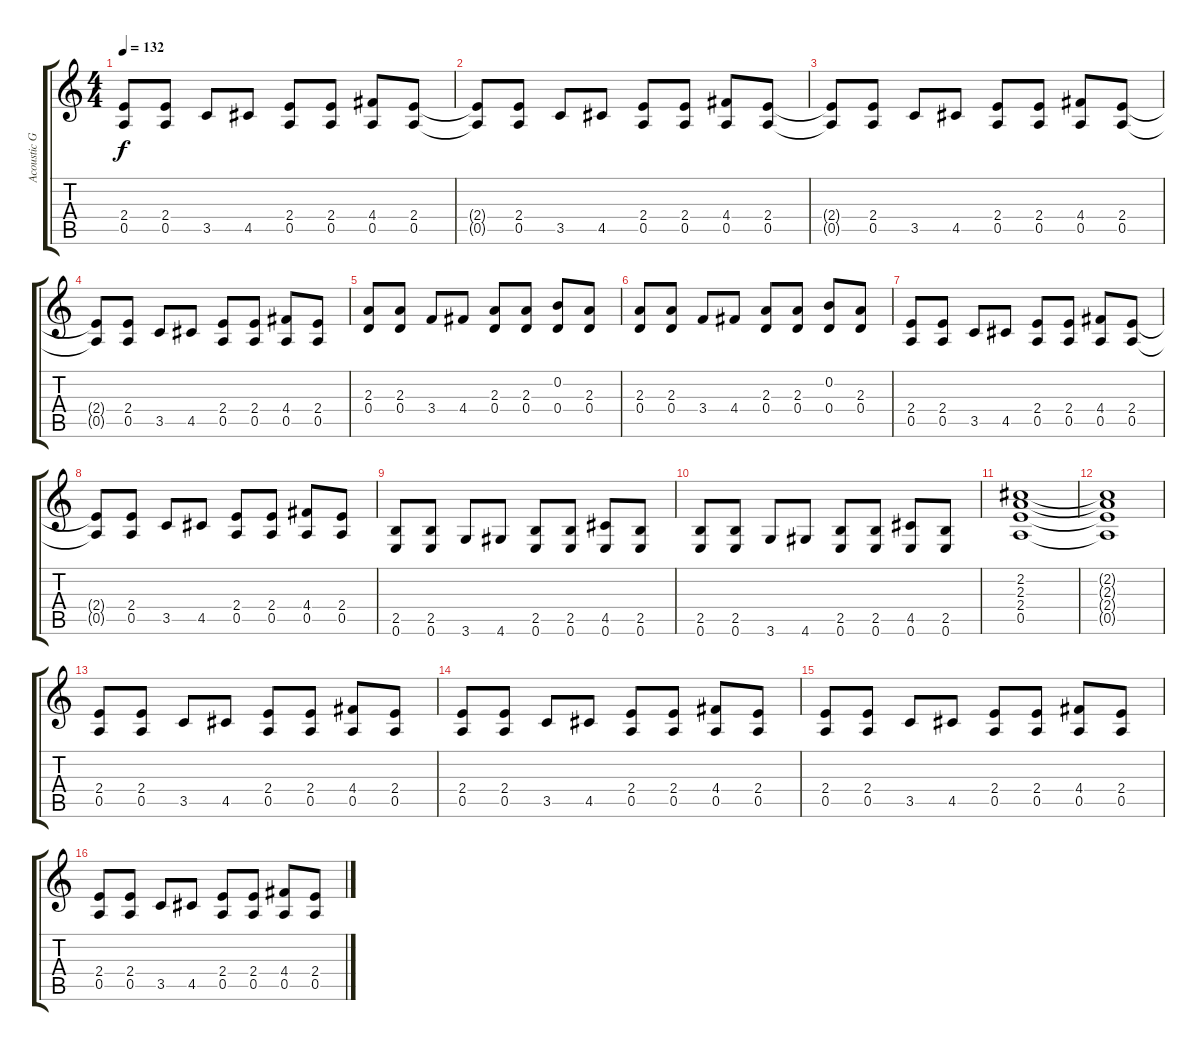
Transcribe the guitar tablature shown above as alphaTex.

\track ("Acoustic Guitar" "Acoustic G") {instrument acousticguitarsteel}
\staff {score tabs}
\tuning (E4 B3 G3 D3 A2 E2) {hide}
\ts (4 4)
\tempo 132
\clef g2
\ks c
(2.4 0.5).8{dy f} (2.4 0.5).8 3.5.8 4.5.8 (2.4 0.5).8 (2.4 0.5).8 (4.4 0.5).8 (2.4 0.5).8 |
(2.4{t} 0.5{t}).8 (2.4 0.5).8 3.5.8 4.5.8 (2.4 0.5).8 (2.4 0.5).8 (4.4 0.5).8 (2.4 0.5).8 |
(2.4{t} 0.5{t}).8 (2.4 0.5).8 3.5.8 4.5.8 (2.4 0.5).8 (2.4 0.5).8 (4.4 0.5).8 (2.4 0.5).8 |
(2.4{t} 0.5{t}).8 (2.4 0.5).8 3.5.8 4.5.8 (2.4 0.5).8 (2.4 0.5).8 (4.4 0.5).8 (2.4 0.5).8 |
(2.3 0.4).8 (2.3 0.4).8 3.4.8 4.4.8 (2.3 0.4).8 (2.3 0.4).8 (0.2 0.4).8 (2.3 0.4).8 |
(2.3 0.4).8 (2.3 0.4).8 3.4.8 4.4.8 (2.3 0.4).8 (2.3 0.4).8 (0.2 0.4).8 (2.3 0.4).8 |
(2.4 0.5).8 (2.4 0.5).8 3.5.8 4.5.8 (2.4 0.5).8 (2.4 0.5).8 (4.4 0.5).8 (2.4 0.5).8 |
(2.4{t} 0.5{t}).8 (2.4 0.5).8 3.5.8 4.5.8 (2.4 0.5).8 (2.4 0.5).8 (4.4 0.5).8 (2.4 0.5).8 |
(2.5 0.6).8 (2.5 0.6).8 3.6.8 4.6.8 (2.5 0.6).8 (2.5 0.6).8 (4.5 0.6).8 (2.5 0.6).8 |
(2.5 0.6).8 (2.5 0.6).8 3.6.8 4.6.8 (2.5 0.6).8 (2.5 0.6).8 (4.5 0.6).8 (2.5 0.6).8 |
(2.2 2.3 2.4 0.5).1 |
(2.2{t} 2.3{t} 2.4{t} 0.5{t}).1 |
(2.4 0.5).8 (2.4 0.5).8 3.5.8 4.5.8 (2.4 0.5).8 (2.4 0.5).8 (4.4 0.5).8 (2.4 0.5).8 |
(2.4 0.5).8 (2.4 0.5).8 3.5.8 4.5.8 (2.4 0.5).8 (2.4 0.5).8 (4.4 0.5).8 (2.4 0.5).8 |
(2.4 0.5).8 (2.4 0.5).8 3.5.8 4.5.8 (2.4 0.5).8 (2.4 0.5).8 (4.4 0.5).8 (2.4 0.5).8 |
(2.4 0.5).8 (2.4 0.5).8 3.5.8 4.5.8 (2.4 0.5).8 (2.4 0.5).8 (4.4 0.5).8 (2.4 0.5).8
